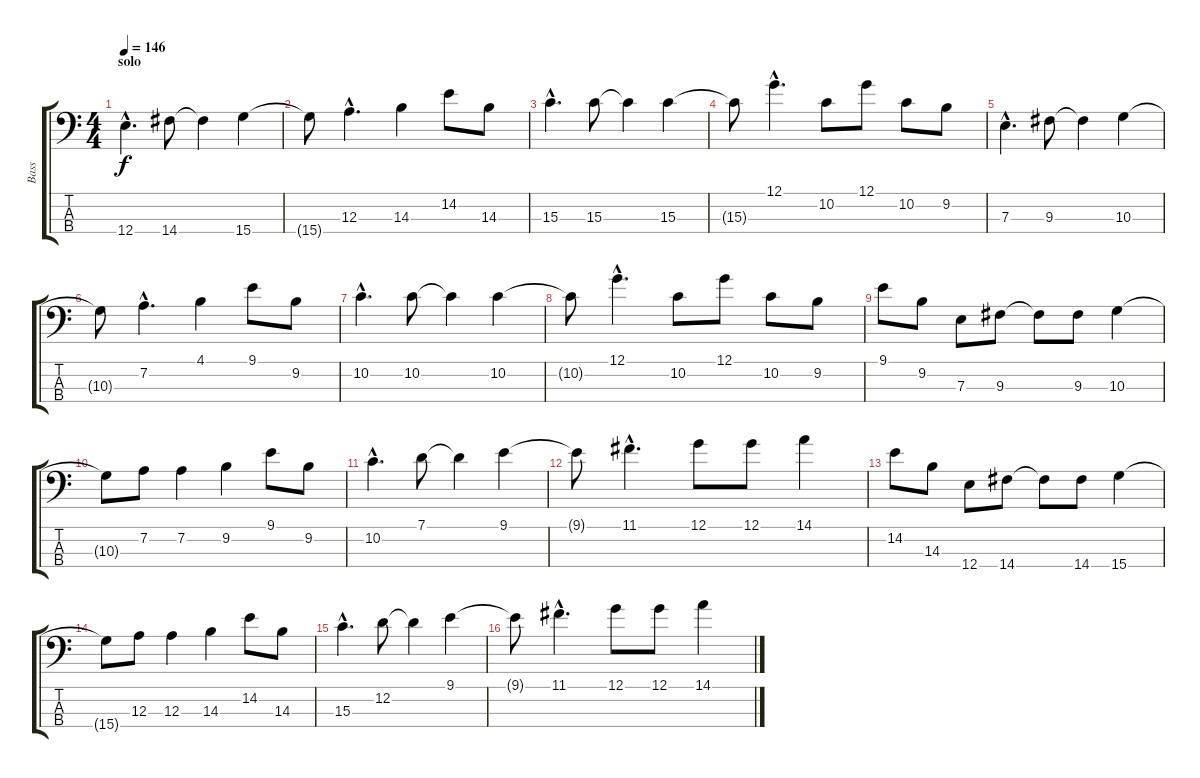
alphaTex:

\track ("Bass" "Bass") {instrument electricbasspick}
\staff {score tabs}
\tuning (G2 D2 A1 E1) {hide}
\ts (4 4)
\section ("" "solo")
\tempo 146
\clef f4
\ks c
12.4{hac}.4{d dy f} 14.4.8 14.4{t}.4 15.4.4 |
15.4{t}.8 12.3{hac}.4{d} 14.3.4 14.2.8 14.3.8 |
15.3{hac}.4{d} 15.3.8 15.3{t}.4 15.3.4 |
15.3{t}.8 12.1{hac}.4{d} 10.2.8 12.1.8 10.2.8 9.2.8 |
7.3{hac}.4{d} 9.3.8 9.3{t}.4 10.3.4 |
10.3{t}.8 7.2{hac}.4{d} 4.1.4 9.1.8 9.2.8 |
10.2{hac}.4{d} 10.2.8 10.2{t}.4 10.2.4 |
10.2{t}.8 12.1{hac}.4{d} 10.2.8 12.1.8 10.2.8 9.2.8 |
9.1.8 9.2.8 7.3.8 9.3.8 9.3{t}.8 9.3.8 10.3.4 |
10.3{t}.8 7.2.8 7.2.4 9.2.4 9.1.8 9.2.8 |
10.2{hac}.4{d} 7.1.8 7.1{t}.4 9.1.4 |
9.1{t}.8 11.1{hac}.4{d} 12.1.8 12.1.8 14.1.4 |
14.2.8 14.3.8 12.4.8 14.4.8 14.4{t}.8 14.4.8 15.4.4 |
15.4{t}.8 12.3.8 12.3.4 14.3.4 14.2.8 14.3.8 |
15.3{hac}.4{d} 12.2.8 12.2{t}.4 9.1.4 |
9.1{t}.8 11.1{hac}.4{d} 12.1.8 12.1.8 14.1.4
